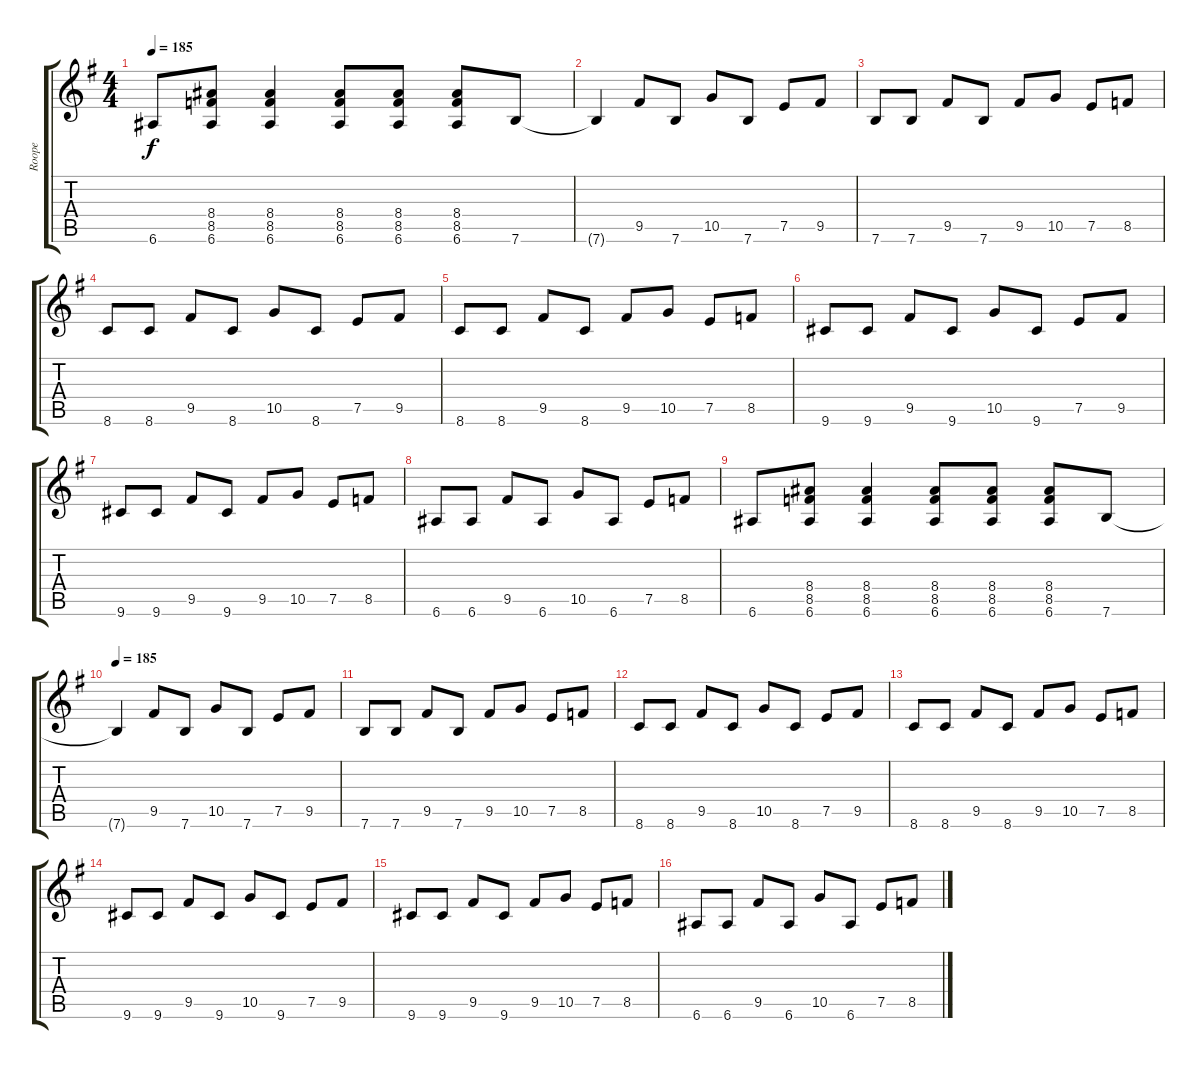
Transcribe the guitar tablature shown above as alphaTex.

\track ("Roope" "Roope") {instrument distortionguitar}
\staff {score tabs}
\tuning (E4 B3 G3 D3 A2 E2) {hide}
\ts (4 4)
\tempo 185
\clef g2
\ks g
6.6.8{dy f} (8.4 8.5 6.6).8 (8.4 8.5 6.6).4 (8.4 8.5 6.6).8 (8.4 8.5 6.6).8 (8.4 8.5 6.6).8 7.6.8 |
7.6{t}.4 9.5.8 7.6.8 10.5.8 7.6.8 7.5.8 9.5.8 |
7.6.8 7.6.8 9.5.8 7.6.8 9.5.8 10.5.8 7.5.8 8.5.8 |
8.6.8 8.6.8 9.5.8 8.6.8 10.5.8 8.6.8 7.5.8 9.5.8 |
8.6.8 8.6.8 9.5.8 8.6.8 9.5.8 10.5.8 7.5.8 8.5.8 |
9.6.8 9.6.8 9.5.8 9.6.8 10.5.8 9.6.8 7.5.8 9.5.8 |
9.6.8 9.6.8 9.5.8 9.6.8 9.5.8 10.5.8 7.5.8 8.5.8 |
6.6.8 6.6.8 9.5.8 6.6.8 10.5.8 6.6.8 7.5.8 8.5.8 |
6.6.8 (8.4 8.5 6.6).8 (8.4 8.5 6.6).4 (8.4 8.5 6.6).8 (8.4 8.5 6.6).8 (8.4 8.5 6.6).8 7.6.8 |
\tempo 185
7.6{t}.4 9.5.8 7.6.8 10.5.8 7.6.8 7.5.8 9.5.8 |
7.6.8 7.6.8 9.5.8 7.6.8 9.5.8 10.5.8 7.5.8 8.5.8 |
8.6.8 8.6.8 9.5.8 8.6.8 10.5.8 8.6.8 7.5.8 9.5.8 |
8.6.8 8.6.8 9.5.8 8.6.8 9.5.8 10.5.8 7.5.8 8.5.8 |
9.6.8 9.6.8 9.5.8 9.6.8 10.5.8 9.6.8 7.5.8 9.5.8 |
9.6.8 9.6.8 9.5.8 9.6.8 9.5.8 10.5.8 7.5.8 8.5.8 |
6.6.8 6.6.8 9.5.8 6.6.8 10.5.8 6.6.8 7.5.8 8.5.8
